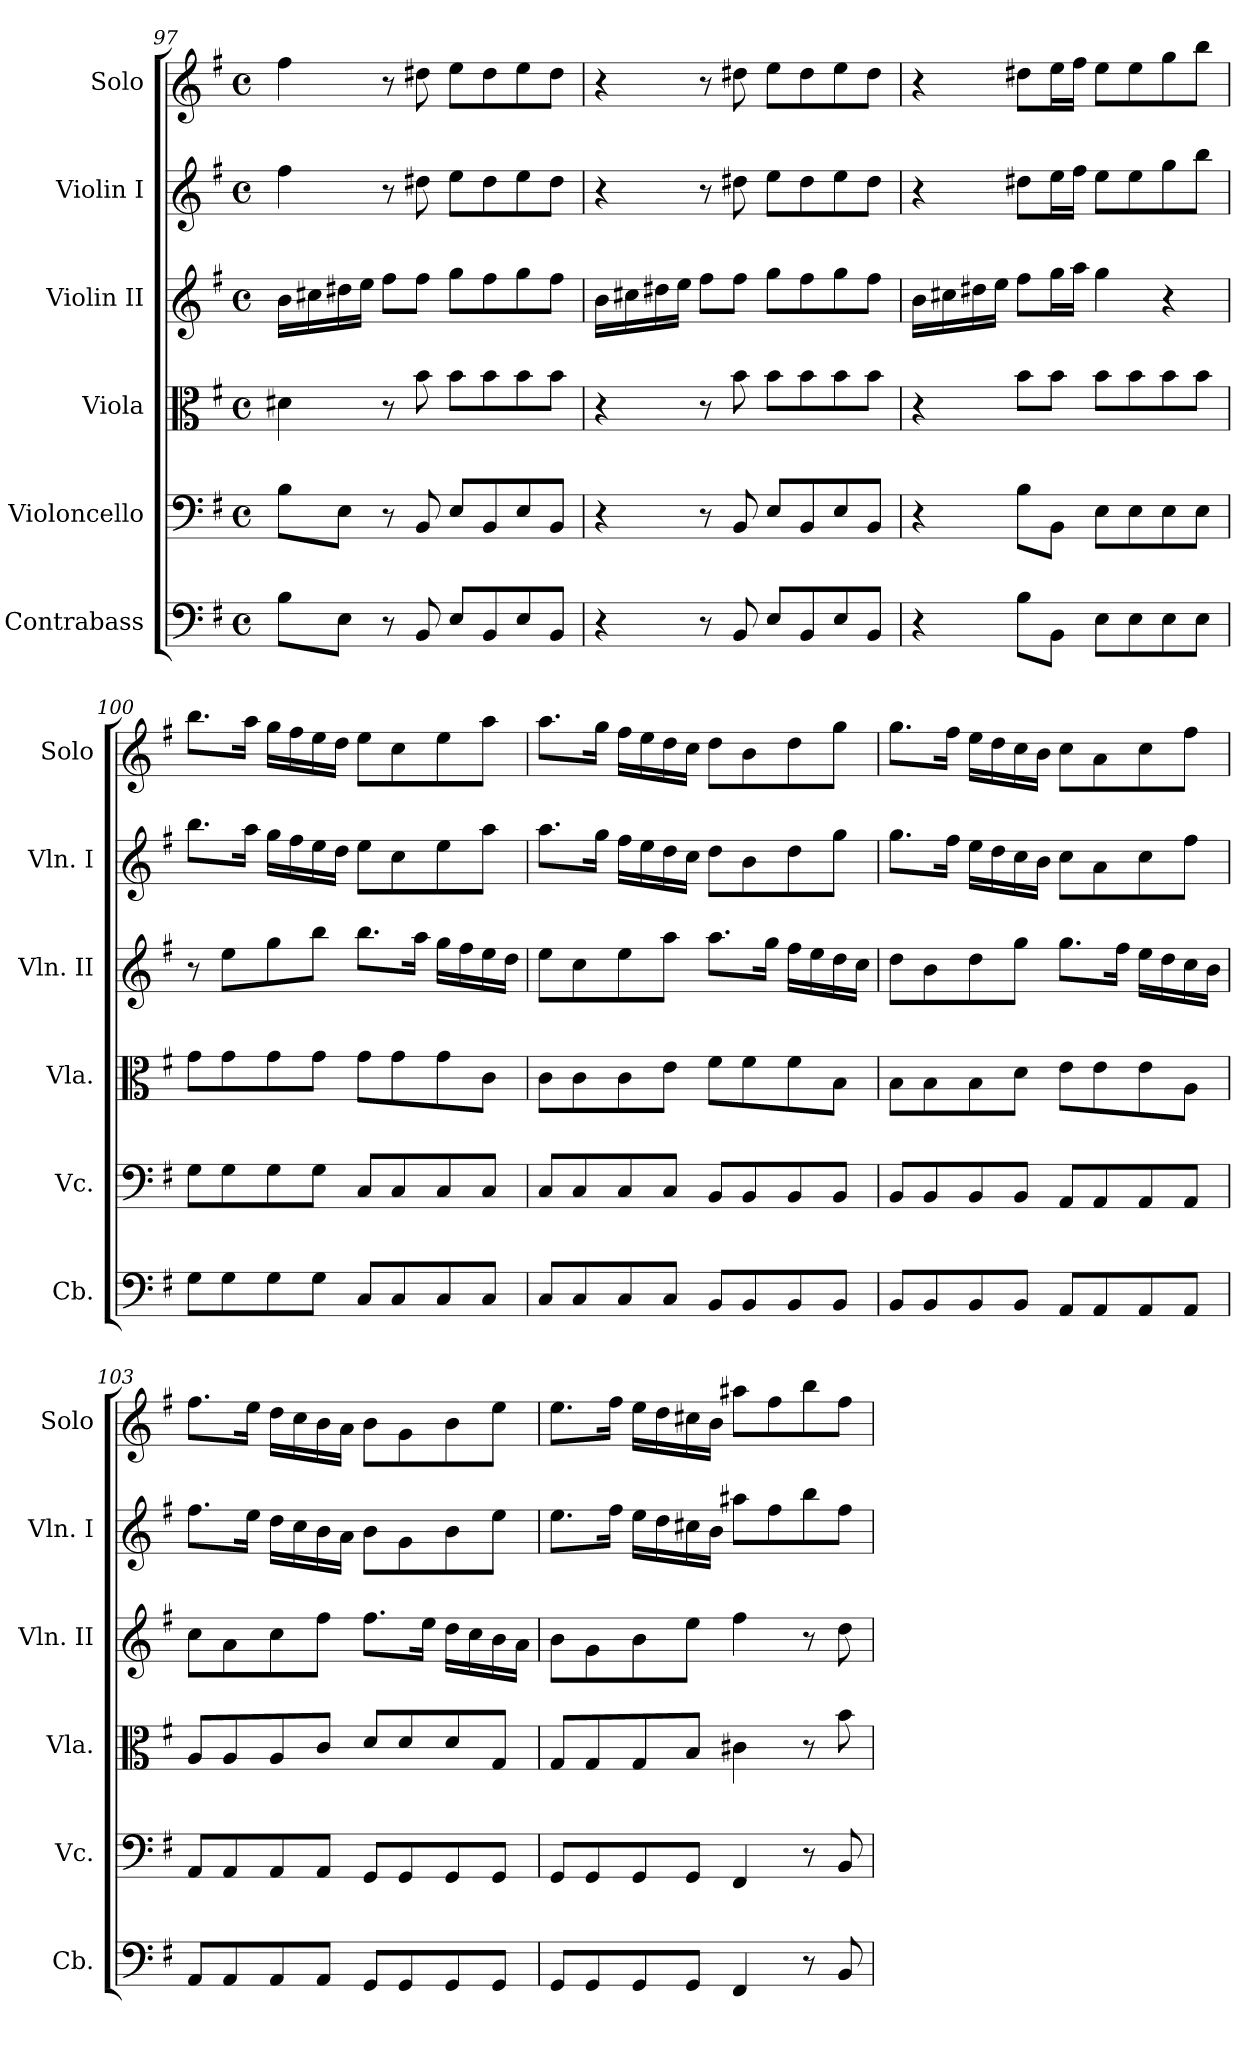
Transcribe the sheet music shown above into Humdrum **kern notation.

**kern	**kern	**kern	**kern	**kern	**kern
*part6	*part5	*part4	*part3	*part2	*part1
*staff6	*staff5	*staff4	*staff3	*staff2	*staff1
*I"Contrabass	*I"Violoncello	*I"Viola	*I"Violin II	*I"Violin I	*I"Solo
*I'Cb.	*I'Vc.	*I'Vla.	*I'Vln. II	*I'Vln. I	*I'Solo
*clefF4	*clefF4	*clefC3	*clefG2	*clefG2	*clefG2
*ITrd7c12	*	*	*	*	*
*k[f#]	*k[f#]	*k[f#]	*k[f#]	*k[f#]	*k[f#]
*M4/4	*M4/4	*M4/4	*M4/4	*M4/4	*M4/4
*met(c)	*met(c)	*met(c)	*met(c)	*met(c)	*met(c)
=97	=97	=97	=97	=97	=97
8BB\L	8B\L	4d#X\	16b\LL	4ff#\	4ff#\
.	.	.	16cc#X\	.	.
8EE\J	8E\J	.	16dd#X\	.	.
.	.	.	16ee\JJ	.	.
8r	8r	8r	8ff#\L	8r	8r
8BBB/	8BB/	8b\	8ff#\J	8dd#X\	8dd#X\
8EE/L	8E/L	8b\L	8gg\L	8ee\L	8ee\L
8BBB/	8BB/	8b\	8ff#\	8dd#\	8dd#\
8EE/	8E/	8b\	8gg\	8ee\	8ee\
8BBB/J	8BB/J	8b\J	8ff#\J	8dd#\J	8dd#\J
!!LO:PB:g=z
=98	=98	=98	=98	=98	=98
4r	4r	4r	16b\LL	4r	4r
.	.	.	16cc#X\	.	.
.	.	.	16dd#X\	.	.
.	.	.	16ee\JJ	.	.
8r	8r	8r	8ff#\L	8r	8r
8BBB/	8BB/	8b\	8ff#\J	8dd#X\	8dd#X\
8EE/L	8E/L	8b\L	8gg\L	8ee\L	8ee\L
8BBB/	8BB/	8b\	8ff#\	8dd#\	8dd#\
8EE/	8E/	8b\	8gg\	8ee\	8ee\
8BBB/J	8BB/J	8b\J	8ff#\J	8dd#\J	8dd#\J
=99	=99	=99	=99	=99	=99
4r	4r	4r	16b\LL	4r	4r
.	.	.	16cc#X\	.	.
.	.	.	16dd#X\	.	.
.	.	.	16ee\JJ	.	.
8BB\L	8B\L	8b\L	8ff#\L	8dd#X\L	8dd#X\L
8BBB\J	8BB\J	8b\J	16gg\L	16ee\L	16ee\L
.	.	.	16aa\JJ	16ff#\JJ	16ff#\JJ
8EE\L	8E\L	8b\L	4gg\	8ee\L	8ee\L
8EE\	8E\	8b\	.	8ee\	8ee\
8EE\	8E\	8b\	4r	8gg\	8gg\
8EE\J	8E\J	8b\J	.	8bb\J	8bb\J
=100	=100	=100	=100	=100	=100
8GG\L	8G\L	8g\L	8r	8.bb\L	8.bb\L
8GG\	8G\	8g\	8ee\L	.	.
.	.	.	.	16aa\Jk	16aa\Jk
8GG\	8G\	8g\	8gg\	16gg\LL	16gg\LL
.	.	.	.	16ff#\	16ff#\
8GG\J	8G\J	8g\J	8bb\J	16ee\	16ee\
.	.	.	.	16dd\JJ	16dd\JJ
8CC/L	8C/L	8g\L	8.bb\L	8ee\L	8ee\L
8CC/	8C/	8g\	.	8cc\	8cc\
.	.	.	16aa\Jk	.	.
8CC/	8C/	8g\	16gg\LL	8ee\	8ee\
.	.	.	16ff#\	.	.
8CC/J	8C/J	8c\J	16ee\	8aa\J	8aa\J
.	.	.	16dd\JJ	.	.
!!LO:PB:g=z
=101	=101	=101	=101	=101	=101
8CC/L	8C/L	8c\L	8ee\L	8.aa\L	8.aa\L
8CC/	8C/	8c\	8cc\	.	.
.	.	.	.	16gg\Jk	16gg\Jk
8CC/	8C/	8c\	8ee\	16ff#\LL	16ff#\LL
.	.	.	.	16ee\	16ee\
8CC/J	8C/J	8e\J	8aa\J	16dd\	16dd\
.	.	.	.	16cc\JJ	16cc\JJ
8BBB/L	8BB/L	8f#\L	8.aa\L	8dd\L	8dd\L
8BBB/	8BB/	8f#\	.	8b\	8b\
.	.	.	16gg\Jk	.	.
8BBB/	8BB/	8f#\	16ff#\LL	8dd\	8dd\
.	.	.	16ee\	.	.
8BBB/J	8BB/J	8B\J	16dd\	8gg\J	8gg\J
.	.	.	16cc\JJ	.	.
=102	=102	=102	=102	=102	=102
8BBB/L	8BB/L	8B\L	8dd\L	8.gg\L	8.gg\L
8BBB/	8BB/	8B\	8b\	.	.
.	.	.	.	16ff#\Jk	16ff#\Jk
8BBB/	8BB/	8B\	8dd\	16ee\LL	16ee\LL
.	.	.	.	16dd\	16dd\
8BBB/J	8BB/J	8d\J	8gg\J	16cc\	16cc\
.	.	.	.	16b\JJ	16b\JJ
8AAA/L	8AA/L	8e\L	8.gg\L	8cc\L	8cc\L
8AAA/	8AA/	8e\	.	8a\	8a\
.	.	.	16ff#\Jk	.	.
8AAA/	8AA/	8e\	16ee\LL	8cc\	8cc\
.	.	.	16dd\	.	.
8AAA/J	8AA/J	8A\J	16cc\	8ff#\J	8ff#\J
.	.	.	16b\JJ	.	.
=103	=103	=103	=103	=103	=103
8AAA/L	8AA/L	8A/L	8cc\L	8.ff#\L	8.ff#\L
8AAA/	8AA/	8A/	8a\	.	.
.	.	.	.	16ee\Jk	16ee\Jk
8AAA/	8AA/	8A/	8cc\	16dd\LL	16dd\LL
.	.	.	.	16cc\	16cc\
8AAA/J	8AA/J	8c/J	8ff#\J	16b\	16b\
.	.	.	.	16a\JJ	16a\JJ
8GGG/L	8GG/L	8d/L	8.ff#\L	8b\L	8b\L
8GGG/	8GG/	8d/	.	8g\	8g\
.	.	.	16ee\Jk	.	.
8GGG/	8GG/	8d/	16dd\LL	8b\	8b\
.	.	.	16cc\	.	.
8GGG/J	8GG/J	8G/J	16b\	8ee\J	8ee\J
.	.	.	16a\JJ	.	.
!!LO:PB:g=z
=104	=104	=104	=104	=104	=104
8GGG/L	8GG/L	8G/L	8b\L	8.ee\L	8.ee\L
8GGG/	8GG/	8G/	8g\	.	.
.	.	.	.	16ff#\Jk	16ff#\Jk
8GGG/	8GG/	8G/	8b\	16ee\LL	16ee\LL
.	.	.	.	16dd\	16dd\
8GGG/J	8GG/J	8B/J	8ee\J	16cc#X\	16cc#X\
.	.	.	.	16b\JJ	16b\JJ
4FFF#/	4FF#/	4c#X\	4ff#\	8aa#X\L	8aa#X\L
.	.	.	.	8ff#\	8ff#\
8r	8r	8r	8r	8bb\	8bb\
8BBB/	8BB/	8b\	8dd\	8ff#\J	8ff#\J
=	=	=	=	=	=
*-	*-	*-	*-	*-	*-
